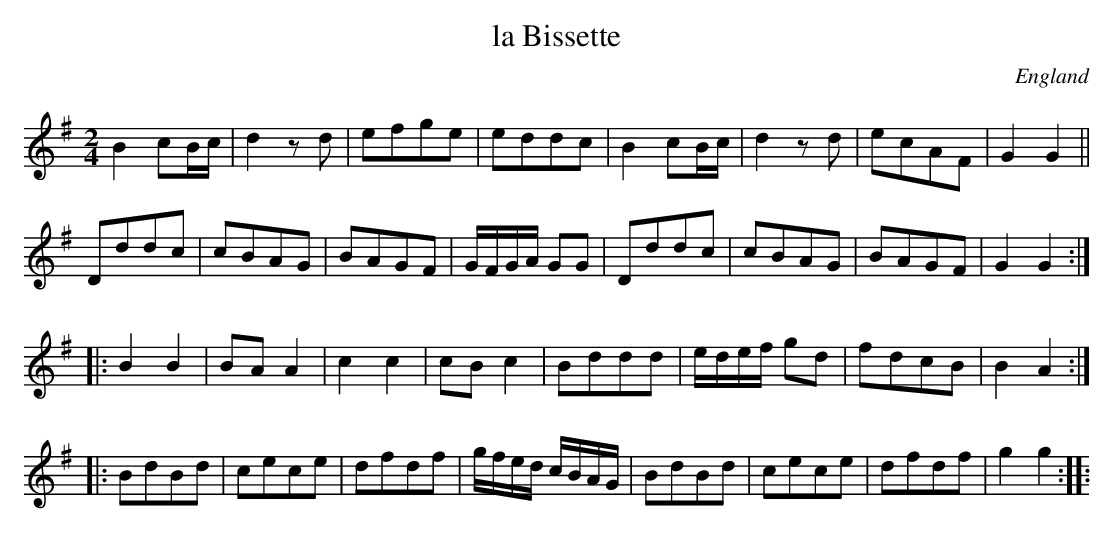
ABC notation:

X:1
T:la Bissette
L:1/8
M:2/4
O:England
K:G major
B2cB/c/ | d2zd | efge | eddc |\
B2cB/c/ | d2zd | ecAF | G2G2 ||
Dddc | cBAG | BAGF | G/F/G/A/ GG |\
Dddc | cBAG | BAGF | G2G2 ::
B2B2 | BA       A2 | c2c2 | cBc2 |\
Bddd | e/d/e/f/ gd | fdcB | B2A2 ::
BdBd | cece | dfdf | g/f/e/d/ c/B/A/G/ | \
BdBd | cece | dfdf | g2g2 ::
